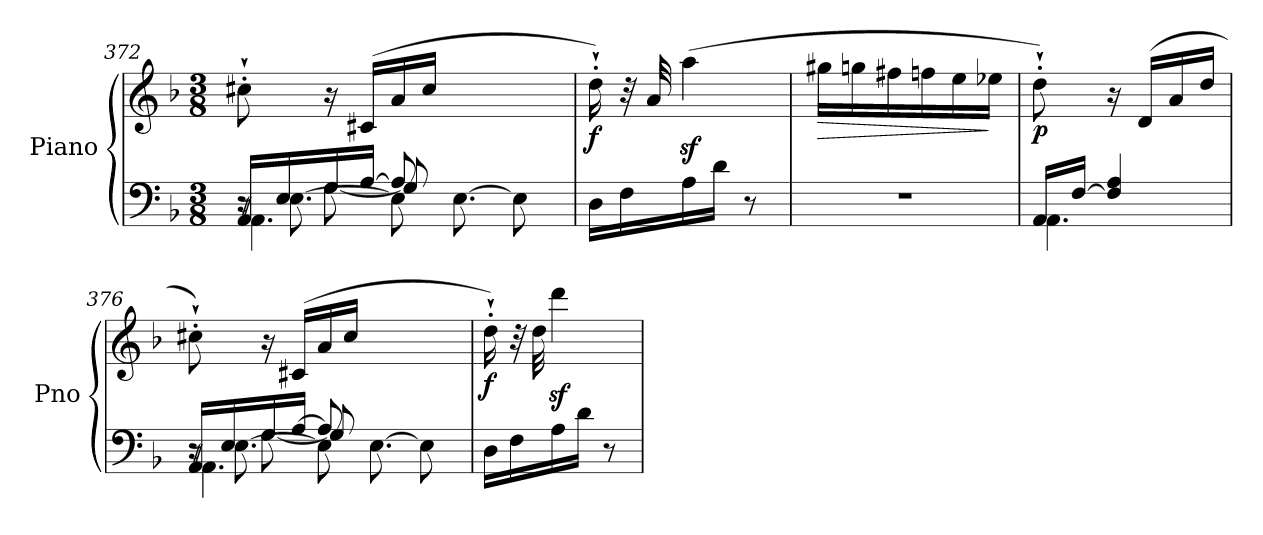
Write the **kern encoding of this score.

**kern	**kern	**dynam
*part1	*part1	*part1
*staff2	*staff1	*staff1/2
*I"Piano	*	*
*I'Pno	*	*
*clefF4	*clefG2	*
*k[b-]	*k[b-]	*
*M3/8	*M3/8	*
=372	=372	=372
*^	*	*
*	*^	*	*
*	*	*^	*	*
16AA/LL	4.AA\	16r	8r	8cc#X'`\	.
16E/	.	[8.E\	.	.	.
16G/	.	.	[8G\	16r	.
[16A/JJ	.	.	.	(>16c#X/LL	.
8A/]	.	8E\]	8G/]	16a/	.
.	.	.	.	16cc#/JJ	.
4ryy	[8.E\	4ryy	4ryy	4ryy	.
.	8E\]	.	.	.	.
16ryy	.	16ryy	16ryy	16ryy	.
=373	=373	=373	=373	=373	=373
!	!	!	!	!	!LO:DY:b
*v	*v	*v	*v	*	*
16D\LL	16dd'`\)	f
16F\	32r	.
.	32a/	.
16A\	(>4aaz<\	.
16d\JJ	.	.
8r	.	.
=374	=374	=374
!	!	!LO:HP:b
4.r	16gg#X\LL	>
.	16ggn\	.
.	16ff#X\	.
.	16ffn\	.
.	16ee\	.
.	16ee-X\JJ	]
!!LO:LB:g=z
=375	=375	=375
*^	*	*
!	!	!	!LO:DY:b
16AA/LL	4.AA\	8dd'`\)	p
[16F/JJ	.	.	.
4F/] 4A/	.	16r	.
!	!	!	!LO:DY:b
.	.	(>16d/LL	other-dynamics
.	.	16a/	.
.	.	16dd/JJ	.
=376	=376	=376	=376
*^	*^	*	*
16AA/LL	4.AA\	16r	8r	8cc#X'`\)	.
16E/	.	[8.E\	.	.	.
16G/	.	.	[8G\	16r	.
[16A/JJ	.	.	.	(>16c#X/LL	.
8A/]	.	8E\]	8G/]	16a/	.
.	.	.	.	16cc#/JJ	.
4ryy	[8.E\	4ryy	4ryy	4ryy	.
.	8E\]	.	.	.	.
16ryy	.	16ryy	16ryy	16ryy	.
=377	=377	=377	=377	=377	=377
!	!	!	!	!	!LO:DY:b
*v	*v	*v	*v	*	*
16D\LL	16dd'`\)	f
16F\	32r	.
.	32dd\	.
16A\	4dddz<\	.
16d\JJ	.	.
8r	.	.
=	=	=
*-	*-	*-
